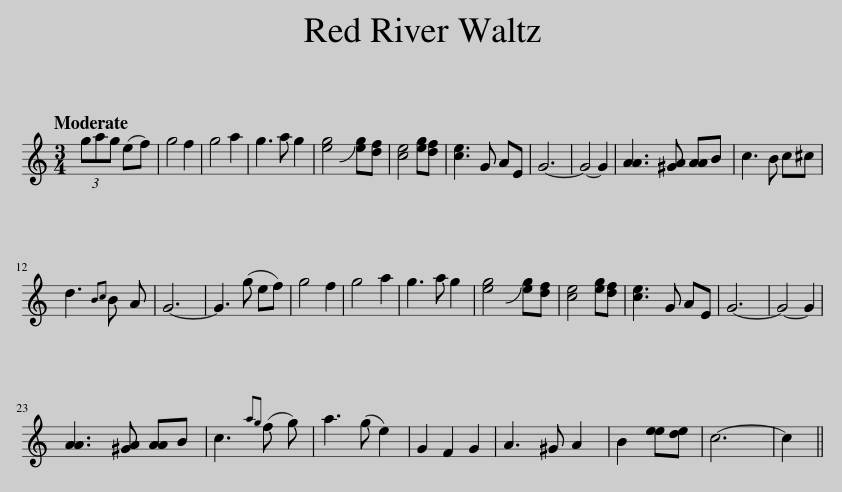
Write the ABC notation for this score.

X:1
L:1/8
Q:1/4=120
M:3/4
I:linebreak $
K:C
V:1 treble
V:1
 (3gag (ef) | g4 f2 | g4 a2 | g3 a g2 | [eg]4 !slide![eg][df] | %5
 [ce]4 [eg][df] | [ce]3 G AE | G6- | G4- G2 | [AA]3 [^GA] [AA]B | %10
 c3 B c^c |$ d3{Bc} B A | G6- | G3 (g ef) | g4 f2 | %15
 g4 a2 | g3 a g2 | [eg]4 !slide![eg][df] | [ce]4 [eg][df] | [ce]3 G AE | %20
 G6- | G4- G2 |$ [AA]3 [^GA] [AA]B | c3{ag} (f g) | a3 (g e2) | %25
 G2 F2 G2 | A3 ^G A2 | B2 [ee][de] | c6- | c2 || %30
